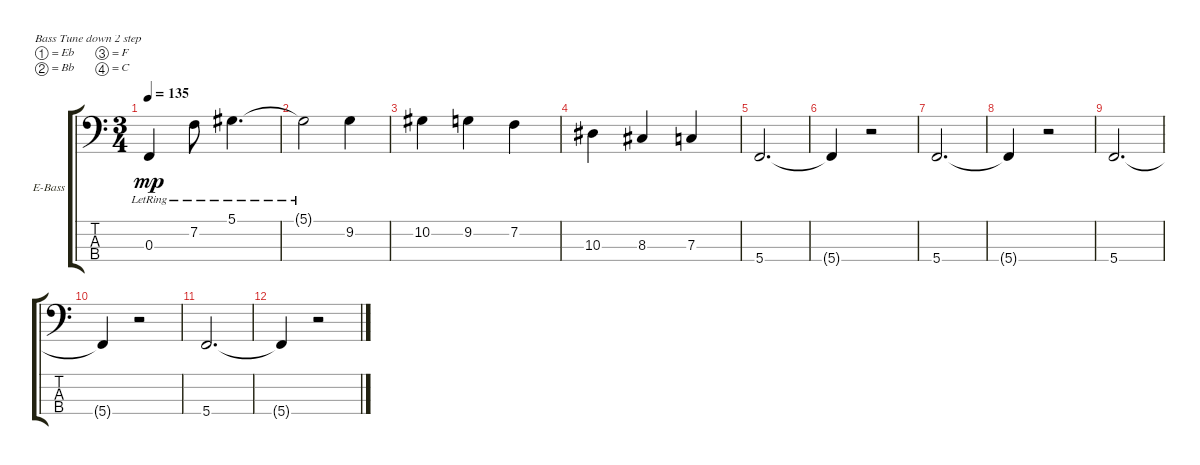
\bracketExtendMode groupsimilarinstruments
\firstSystemTrackNameOrientation horizontal
\otherSystemsTrackNameOrientation horizontal
\track ("Electric Bass" "E-Bass") {instrument electricbassfinger}
\staff {score tabs}
\tuning (Eb2 Bb1 F1 C1)
\ts (3 4)
\tempo 135
\clef f4
\ks c
0.3{lr}.4{dy mp} 7.2{lr}.8 5.1{lr}.4{d} |
5.1{lr t}.2 9.2.4 |
10.2.4 9.2.4 7.2.4 |
10.3.4 8.3.4 7.3.4 |
5.4.2{d} |
5.4{t}.4 r.2 |
5.4.2{d} |
5.4{t}.4 r.2 |
5.4.2{d} |
5.4{t}.4 r.2 |
5.4.2{d} |
5.4{t}.4 r.2
